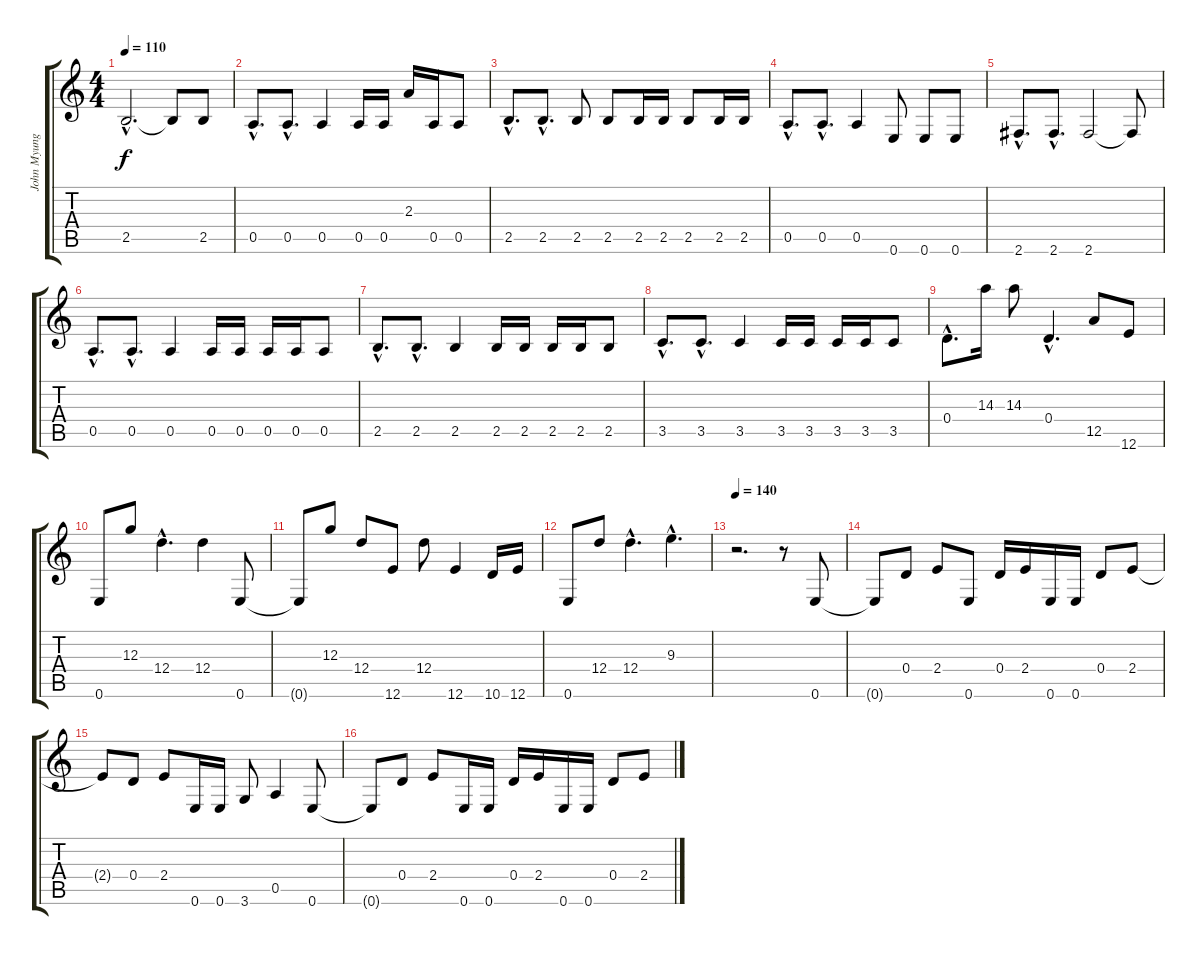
\track ("John Myung - Bass" "John Myung") {instrument electricbassfinger}
\staff {score tabs}
\tuning (E4 B3 G3 D3 A2 E2) {hide}
\ts (4 4)
\tempo 110
\clef g2
\ks c
2.5{hac}.2{d dy f} 2.5{t}.8 2.5.8 |
0.5{hac}.8{d} 0.5{hac}.8{d} 0.5.4 0.5.16 0.5.16 2.3.16 0.5.16 0.5.8 |
2.5{hac}.8{d} 2.5{hac}.8{d} 2.5.8 2.5.8 2.5.16 2.5.16 2.5.8 2.5.16 2.5.16 |
0.5{hac}.8{d} 0.5{hac}.8{d} 0.5.4 0.6.8 0.6.8 0.6.8 |
2.6{hac}.8{d} 2.6{hac}.8{d} 2.6.2 2.6{t}.8 |
0.5{hac}.8{d} 0.5{hac}.8{d} 0.5.4 0.5.16 0.5.16 0.5.16 0.5.16 0.5.8 |
2.5{hac}.8{d} 2.5{hac}.8{d} 2.5.4 2.5.16 2.5.16 2.5.16 2.5.16 2.5.8 |
3.5{hac}.8{d} 3.5{hac}.8{d} 3.5.4 3.5.16 3.5.16 3.5.16 3.5.16 3.5.8 |
0.4{hac}.8{d} 14.3.16 14.3.8 0.4{hac}.4{d} 12.5.8 12.6.8 |
0.6.8 12.3.8 12.4{hac}.4{d} 12.4.4 0.6.8 |
0.6{t}.8 12.3.8 12.4.8 12.6.8 12.4.8 12.6.4 10.6.16 12.6.16 |
0.6.8 12.4.8 12.4{hac}.4{d} 9.3{hac}.4{d} |
\tempo 140
r.2{d} r.8 0.6.8 |
0.6{t}.8 0.4.8 2.4.8 0.6.8 0.4.16 2.4.16 0.6.16 0.6.16 0.4.8 2.4.8 |
2.4{t}.8 0.4.8 2.4.8 0.6.16 0.6.16 3.6.8 0.5.4 0.6.8 |
0.6{t}.8 0.4.8 2.4.8 0.6.16 0.6.16 0.4.16 2.4.16 0.6.16 0.6.16 0.4.8 2.4.8
